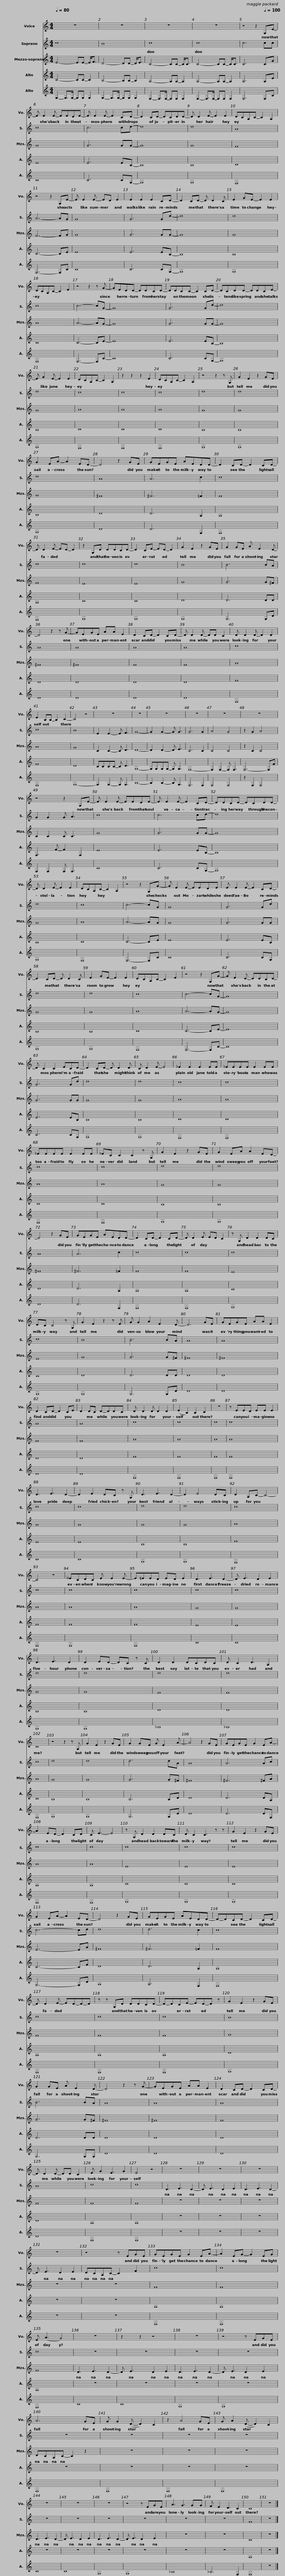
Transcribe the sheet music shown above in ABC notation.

X:1
%%score 1 2 3 4 5
L:1/8
Q:1/4=80
M:4/4
I:linebreak $
K:C
V:1 treble
V:2 treble
V:3 treble
V:4 treble
V:5 treble
V:1
 z8 | z8 | z8 | z8 |$ z4 z2[Q:1/4=100] G,E- | %5
 E E2 E- EEDE- | E E2 E- E2 CD- | D2 CD- DCDD- |$ D D2 E- E2 E2 | DCA,C- C2 A,2 | %10
 z4 z2 G,E- | E E2 E- ED E2 | E2 E2 E2 CD- |$ D2 CD- D D2 C | E2 GE- E2 E2 | %15
 DCA,C- C2 E2 | z4 z2 z G- | GEDD- DDCD- |$ DDCC- C2 CD- | DCDD- DDCE- | %20
 E G2 E- E2 E2 | DCA,C- C2 A,2 |$ z2 z2 z2 E2 | DCA,C- C2 A,2 | z4 z2 z G, | %25
 G2 E2 z2 GE | G2 EA- A2 ED- | D4 z2 GE |$ GEGE AEDD- | D2 CD- D2 CD- | %30
 D D2 E- ED- D2 | z2 G,D DDCD- |$ D2 CE- ED- D2 | G2 E2 z2 GE | G2 GE A E2 D- | %35
 D4 z2 z G- | GEGE AA E2 |$ D2 CD- D2 CD- | D D2 D- DD C2 | D D2 D- D2 D2 | %40
 E2 B,B,- B,2 C2- | C4 z4 |$ z8 | z8 | z8 | %45
 z8 | z8 | z8 |$ z4 z2 G,E- | E E2 E- EEDE- | %50
 E E2 E- E2 CD- |$ DDCD- DCDD- | D D2 E- E2 E2 | DCA,C- C2 A,2 | z4 z2 G,G- |$ %55
 G E2 E- EEDE | E E2 E- E2 CD- | D2 CD- D D2 C | E2 GE- E2 E2 |$ DCA,C- C2 E2 | %60
 z4 z2 G,G- | G E2 D- DDCD- | D C2 C2 ECD- |$ D2 CD- D D2 D | C D2 E- E4 | %65
 _E2 E2 E2 EE | _EEEE E2 EE |$ _EEEE E2 EE | _EC C2 C2 z G, | G2 E2 z2 GE | %70
 G2 EA A2 ED- |$ D4 z2 GE | GEGE AEDD- | D2 CD- D2 CD- | D D2 E ED C2 |$ %75
 z G, D2 D2 DC | DC C4 z G, | G2 E2 z2 z E | G G2 A2 E2 D- | D6 GE |$ %80
 GEGE AA E2 | D2 CD- D2 CE | D2 DC D-DDC | D D2 D D2 D2 |$ (E2 B,2) B,2 C2 | %85
 z8 | z EED EE E2 | D3 E3 D2- | D2 E2 DC z G, |$ D3 E3 D2- | %90
 D2 E4 DC | D2 A,C- C4- | C4 z4 | __ECDC E E2 E- |$ E=EED ED E2 | %95
 D3 E3 D2- | D E3 D2 E2 | D3 E3 D2 |$ D2 ED- DC z C | D2 D2 DCDC | %100
 D C2 D3 A,2 | C8 | z4 z2 z G, | G2 E2 z2 GE |$ G2 GE G E2 A- | %105
 A4 z2 GE | GEGE G2 EA- | A2 ED- D2 CD |$ C E3- E4 | z G, D2 D2 DC | %110
 D C2 C3 z z | G2 E2 z2 GE | G2 EA- A2 ED- |$ D4 z2 GE | GEGE AEDD- | %115
 D-DCD- D2 CD- | D D2 E- ED-D-D |$ z z G,D DDCD- | D-DCE- ED-D z | G2 E2 z2 GE | %120
 G2 GE A E2 D- | D4 z2 z G- |$ GEGE AA E2 | D2 CD- D2 CD- | D D2 D- DD C2 | %125
 E G2 E3 G2 | E4 z4 |$ z8 | z8 | z8 | %130
 z8 | z4 z EGE |$ GEGE G2 EA- | A2 EG- G2 EG | E (A3 G4) | %135
 z8 | z2 z2 z4 | z8 |$ z4 z EGE | A6 GE | %140
 G G2 (D- D2) C2 | z2 A4 GE | G A2 (D- D2) C2 |$ z8 | z8 | %145
 z8 | z4 z EGE | A3 G3 GG | F E2 D3 C2 |$ C8 | %150
 z8 |] %151
V:2
 c8 | B8 | c8 | c8 |$ c6 cc | %5
 c8 | c6 cd- | d8 |$ d8 | A8 | %10
 A6- AG | G8 | G6 Gd- |$ d8 | d8 | %15
 c8 | c6- cG- | G8 |$ G6 Gd- | d8 | %20
 d8 | c8 |$ c8 | c8 | d8 | %25
 d8 | d8 | A8 |$ A6 c2 | c8 | %30
 c8 | c8 |$ c8 | B8 | B6 BA | %35
 A8 | A8 |$ A8 | A8 | c8 | %40
 c8 | B8 |$ E2 E2- E F3 | G8- | G2 G2- G G3 | %45
 G6 G2 | A4 G4 | z2 G2 A4 |$ G2 G2 G A3 | c8 | %50
 c6 cd- |$ d8 | d8 | c8 | c6- cG |$ %55
 G8 | G6 Gd | d8 | d8 |$ c8 | %60
 c6- cG- | G8 | G6 Gd |$ d8 | d8 | %65
 c8 | c8 |$ c8 | c8 | d8 | %70
 d8 |$ A8 | A6 c2 | c8 | c8 |$ %75
 c8 | c8 | B8 | B6 BA | A8 |$ %80
 A8 | A8 | A8 | c8 |$ c8 | %85
 c8 | c8 | c8 | c8 |$ d8 | %90
 d8 | c8 | c8 | c8 |$ c8 | %95
 c8 | c8 | d8 |$ d8 | d8 | %100
 d8 | c8 | d8 | d8 |$ d6 dA | %105
 A8 | A6 Ac | c8 |$ c8 | c8 | %110
 c8 | c8 | c6- cd |$ d8 | d6 c2 | %115
 c8 | c8 |$ c8 | c8 | B8 | %120
 B6 BA | A8 |$ A8 | A8 | A8 | %125
 c8 | c8 |$ D3 E3 D2- | D E3 D2 E2 | D3 E3 D2- | %130
 D E3 D2 E2 | DCA,C- C2 F2 |$ c8 | c8 | c8 | %135
 z8 | z8 | z8 |$ z8 | z8 | %140
 z8 | z8 | z8 |$ z8 | z8 | %145
 z8 | z8 | z8 | z8 |$ F8 | %150
 z8 |] %151
V:3
 E4- EE- E<F | D4- DD- D<E | C4- CC- C<C | C4- CC- C<C |$ C6 CG | %5
 G8 | G6 GG- | G8 |$ G8 | F8 | %10
 F6- FG | G8 | G6 GG- |$ G8 | G8 | %15
 A8 | A6- AG- | G8 |$ G6 GG- | G8 | %20
 G8 | A8 |$ A8 | A8 | G8 | %25
 G8 | G8 | ^F8 |$ ^F6 =F2 | F8 | %30
 F8 | E8 |$ E8 | G8 | G6 G^F | %35
 ^F8 | ^F8 |$ F8 | F8 | A8 | %40
 A8 | G8 |$ C2 C2- C D3 | D8- | D2 D2- D E3 | %45
 C6 C2 | C4 C4 | z2 C2 C4 |$ C2 C2 C C3 | G8 | %50
 G6 GG- |$ G8 | G8 | A8 | A6- AG |$ %55
 G8 | G6 GG | G8 | G8 |$ A8 | %60
 A6- AG- | G8 | G6 GG |$ G8 | G8 | %65
 A8 | A8 |$ A8 | A8 | G8 | %70
 G8 |$ ^F8 | ^F6 =F2 | F8 | F8 |$ %75
 E8 | E8 | G8 | G6 G^F | ^F8 |$ %80
 ^F8 | F8 | F8 | A8 |$ A8 | %85
 A8 | A8 | G8 | G8 |$ G8 | %90
 G8 | A8 | A8 | A8 |$ A8 | %95
 G8 | G8 | G8 |$ G8 | F8 | %100
 F8 | A8 | G8 | G8 |$ G6 G^F | %105
 ^F8 | ^F6 ^FA | A8 |$ A8 | E8 | %110
 E8 | E8 | E6- EA |$ ^F8 | ^F6 =F2 | %115
 F8 | F8 |$ F8 | F8 | G8 | %120
 G6 G^F | ^F8 |$ ^F8 | F8 | F8 | %125
 F8 | F8 |$ z8 | z8 | z8 | %130
 z8 | z8 |$ F8 | F8 | F8 | %135
 D3 E3 D2- | D E3 D2 E2 | D3 E3 D2- |$ D E3 D2 E2 | DCA,C- C2 z2 | %140
 z8 | z8 | z8 |$ D3 E3 D2- | D E3 D2 E2 | %145
 D3 E3 D2- | D E3 D2 E2 | z8 | z8 |$ C8 | %150
 z8 |] %151
V:4
 C4- CC- C2 | B,4- B,B,- B,2 | A,4- A,A,- A,2 | A,4- A,A,- A,2 |$ A,6 A,E | %5
 E8 | E6 EB,- | B,8 |$ B,8 | C8 | %10
 C6- CE | E8 | E6 EB,- |$ B,8 | B,8 | %15
 C8 | C6- CE- | E8 |$ E6 EB,- | B,8 | %20
 B,8 | C8 |$ C8 | C8 | B,8 | %25
 B,8 | B,8 | D8 |$ D6 A,2 | A,8 | %30
 A,8 | C8 |$ C8 | D8 | D6 DD | %35
 D8 | D8 |$ D8 | D8 | F8 | %40
 F8 | D8 |$ CCCC- C D3 | G,8- | G,G,G,G,- G, G,3 | %45
 F,8- | F,2 F,2- F, F,3 | F,6- F,F |$ F,3 F- F2 F,2 | E8 | %50
 E6 EB,- |$ B,8 | B,8 | C8 | C6- CE |$ %55
 E8 | E6 EB, | B,8 | B,8 |$ C8 | %60
 C6- CE- | E8 | E6 EB, |$ B,8 | B,8 | %65
 C8 | C8 |$ C8 | C8 | B,8 | %70
 B,8 |$ D8 | D6 A,2 | A,8 | A,8 |$ %75
 C8 | C8 | D8 | D6 DD | D8 |$ %80
 D8 | D8 | D8 | F8 |$ F8 | %85
 F8 | F8 | E8 | E8 |$ B,8 | %90
 B,8 | F8 | F8 | F8 |$ F8 | %95
 E8 | E8 | B,8 |$ B,8 | D8 | %100
 D8 | C8 | B,8 | B,8 |$ B,6 B,D | %105
 D8 | D6 DA, | A,8 |$ A,8 | C8 | %110
 C8 | C8 | C6- CF |$ D8 | D6 A,2 | %115
 A,8 | A,8 |$ A,8 | A,8 | D8 | %120
 D6 DD | D8 |$ D8 | D8 | D8 | %125
 A,8 | A,8 |$ z8 | z8 | z8 | %130
 z8 | z8 |$ A,8 | A,8 | A,8 | %135
 z8 | z8 | z8 |$ z8 | z8 | %140
 z8 | z8 | z8 |$ z8 | z8 | %145
 z8 | z8 | z8 | z8 |$ A,8 | %150
 z8 |] %151
V:5
 G,2- G,>G,- G,G, G,2 | G,2- G,>G,- G,G, G,2 | F,2- F,>F,- F,F, F,2 | F,2- F,>F,- F,F, F,2 |$ F,6 F,C | %5
 C8 | C6 CG,- | G,8 |$ G,8 | F,8 | %10
 F,6- F,C | C8 | C6 CG,- |$ G,8 | G,8 | %15
 F,8 | F,6- F,C- | C8 |$ C6 CG,- | G,8 | %20
 G,8 | F,8 |$ F,8 | F,8 | G,8 | %25
 G,8 | G,8 | D8 |$ D6 F,2 | F,8 | %30
 F,8 | G,8 |$ G,8 | G,8 | G,6 G,D | %35
 D8 | D8 |$ D8 | D8 | F,8 | %40
 F,8 | G,8- |$ G,2 G,2- G, G,3 | B,8- | B,2 B,2- B, G,3 | %45
 F,6 F,2 | F,4 F,4 | z2 F,2 F,4 |$ F,2 F,2 F, F,3 | C8 | %50
 C6 CG,- |$ G,8 | G,8 | F,8 | F,6- F,C |$ %55
 C8 | C6 CG, | G,8 | G,8 |$ F,8 | %60
 F,6- F,C- | C8 | C6 CG, |$ G,8 | G,8 | %65
 F,8 | F,8 |$ F,8 | F,8 | G,8 | %70
 G,8 |$ D8 | D6 F,2 | F,8 | F,8 |$ %75
 G,8 | G,8 | G,8 | G,6 G,D | D8 |$ %80
 D8 | D8 | D8 | F,8 |$ F,8 | %85
 F,8 | F,8 | C8 | C8 |$ G,8 | %90
 G,8 | F,8 | F,8 | F,8 |$ F,8 | %95
 C8 | C8 | G,8 |$ G,8 | _B,8 | %100
 _B,8 | F,8 | G,8 | G,8 |$ G,6 G,D | %105
 D8 | D6 DF, | F,8 |$ F,8 | G,8 | %110
 G,8 | G,8 | G,6- G,D |$ A,8 | A,6 F,2 | %115
 F,8 | F,8 |$ F,8 | F,8 | G,8 | %120
 G,6 G,G, | D8 |$ D8 | D8 | D8 | %125
 F,8 | F,8 |$ z8 | z8 | z8 | %130
 z8 | z8 |$ F,8 | F,8 | F,8 | %135
 C8 | C8 | G,8 |$ G,8 | F,8 | %140
 F,8 | F,8 | F,8 |$ C8 | C8 | %145
 G,8 | G,8 | _B,8 | _B,6 F,2 |$ F,8 | %150
 z8 |] %151
